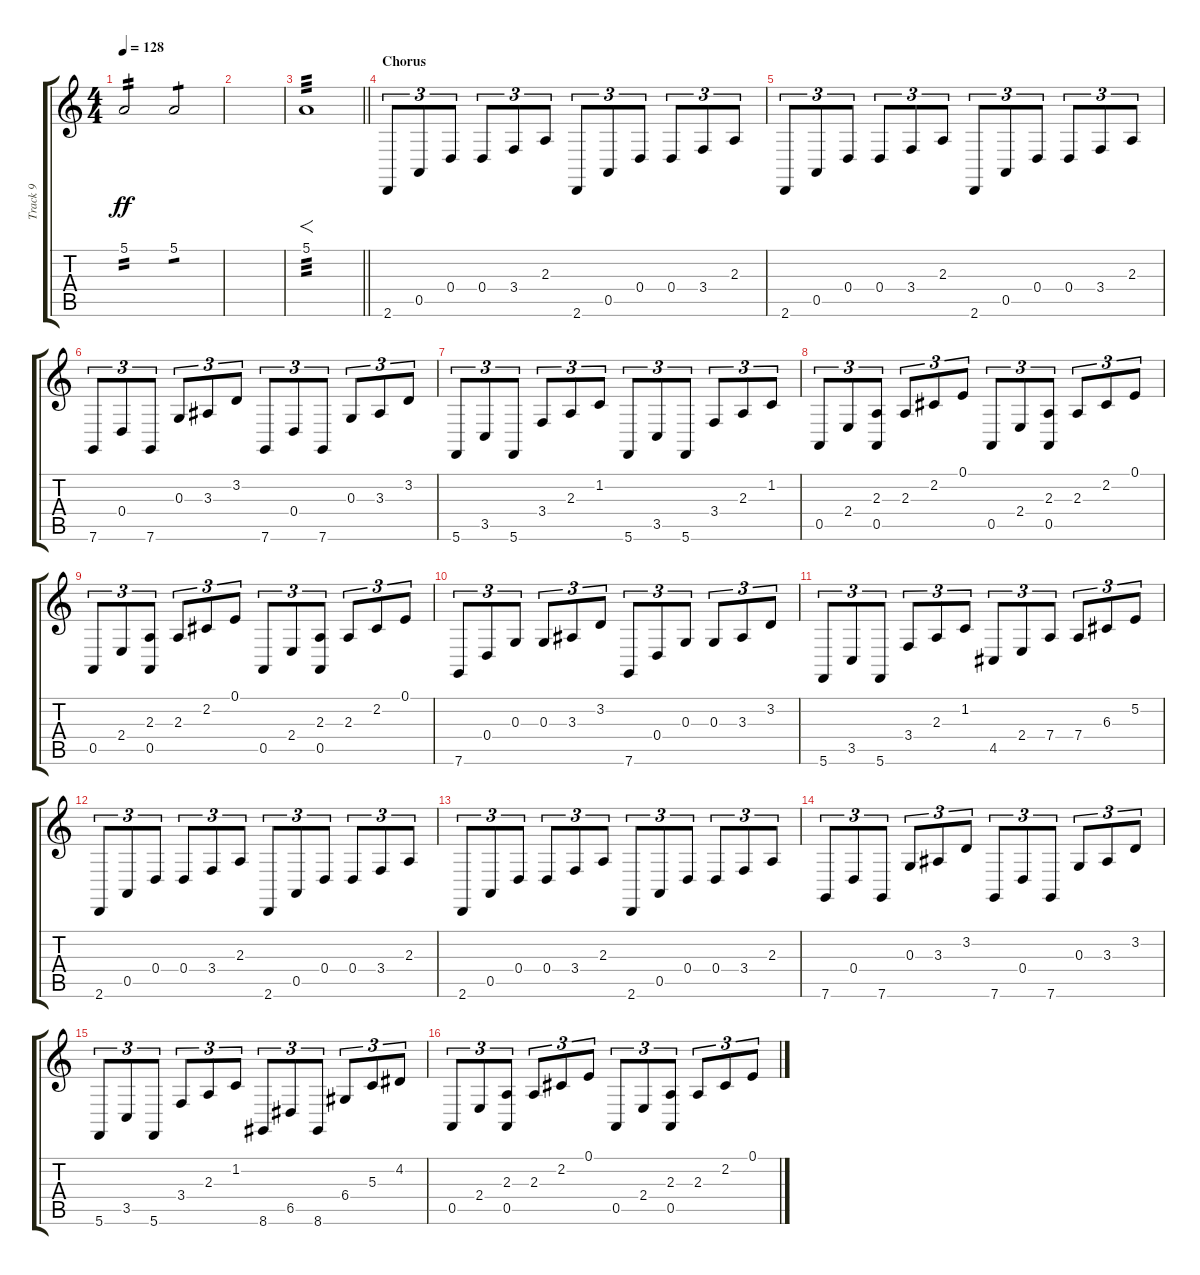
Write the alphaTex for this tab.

\track ("Track 9" "Track 9") {instrument lead1square}
\staff {score tabs}
\tuning (E4 B3 G3 D3 A2 C2) {hide}
\ts (4 4)
\tempo 128
\clef g2
\ks c
5.1.2{tp 2 dy ff} 5.1.2{tp 1} |
|
\barLineRight lightlight
5.1.1{f tp 3} |
\section ("" "Chorus")
2.6.8{tu (3 2)} 0.5.8{tu (3 2)} 0.4.8{tu (3 2)} 0.4.8{tu (3 2)} 3.4.8{tu (3 2)} 2.3.8{tu (3 2)} 2.6.8{tu (3 2)} 0.5.8{tu (3 2)} 0.4.8{tu (3 2)} 0.4.8{tu (3 2)} 3.4.8{tu (3 2)} 2.3.8{tu (3 2)} |
2.6.8{tu (3 2)} 0.5.8{tu (3 2)} 0.4.8{tu (3 2)} 0.4.8{tu (3 2)} 3.4.8{tu (3 2)} 2.3.8{tu (3 2)} 2.6.8{tu (3 2)} 0.5.8{tu (3 2)} 0.4.8{tu (3 2)} 0.4.8{tu (3 2)} 3.4.8{tu (3 2)} 2.3.8{tu (3 2)} |
7.6.8{tu (3 2)} 0.4.8{tu (3 2)} 7.6.8{tu (3 2)} 0.3.8{tu (3 2)} 3.3.8{tu (3 2)} 3.2.8{tu (3 2)} 7.6.8{tu (3 2)} 0.4.8{tu (3 2)} 7.6.8{tu (3 2)} 0.3.8{tu (3 2)} 3.3.8{tu (3 2)} 3.2.8{tu (3 2)} |
5.6.8{tu (3 2)} 3.5.8{tu (3 2)} 5.6.8{tu (3 2)} 3.4.8{tu (3 2)} 2.3.8{tu (3 2)} 1.2.8{tu (3 2)} 5.6.8{tu (3 2)} 3.5.8{tu (3 2)} 5.6.8{tu (3 2)} 3.4.8{tu (3 2)} 2.3.8{tu (3 2)} 1.2.8{tu (3 2)} |
0.5.8{tu (3 2)} 2.4.8{tu (3 2)} (2.3 0.5).8{tu (3 2)} 2.3.8{tu (3 2)} 2.2.8{tu (3 2)} 0.1.8{tu (3 2)} 0.5.8{tu (3 2)} 2.4.8{tu (3 2)} (2.3 0.5).8{tu (3 2)} 2.3.8{tu (3 2)} 2.2.8{tu (3 2)} 0.1.8{tu (3 2)} |
0.5.8{tu (3 2)} 2.4.8{tu (3 2)} (2.3 0.5).8{tu (3 2)} 2.3.8{tu (3 2)} 2.2.8{tu (3 2)} 0.1.8{tu (3 2)} 0.5.8{tu (3 2)} 2.4.8{tu (3 2)} (2.3 0.5).8{tu (3 2)} 2.3.8{tu (3 2)} 2.2.8{tu (3 2)} 0.1.8{tu (3 2)} |
7.6.8{tu (3 2)} 0.4.8{tu (3 2)} 0.3.8{tu (3 2)} 0.3.8{tu (3 2)} 3.3.8{tu (3 2)} 3.2.8{tu (3 2)} 7.6.8{tu (3 2)} 0.4.8{tu (3 2)} 0.3.8{tu (3 2)} 0.3.8{tu (3 2)} 3.3.8{tu (3 2)} 3.2.8{tu (3 2)} |
5.6.8{tu (3 2)} 3.5.8{tu (3 2)} 5.6.8{tu (3 2)} 3.4.8{tu (3 2)} 2.3.8{tu (3 2)} 1.2.8{tu (3 2)} 4.5.8{tu (3 2)} 2.4.8{tu (3 2)} 7.4.8{tu (3 2)} 7.4.8{tu (3 2)} 6.3.8{tu (3 2)} 5.2.8{tu (3 2)} |
2.6.8{tu (3 2)} 0.5.8{tu (3 2)} 0.4.8{tu (3 2)} 0.4.8{tu (3 2)} 3.4.8{tu (3 2)} 2.3.8{tu (3 2)} 2.6.8{tu (3 2)} 0.5.8{tu (3 2)} 0.4.8{tu (3 2)} 0.4.8{tu (3 2)} 3.4.8{tu (3 2)} 2.3.8{tu (3 2)} |
2.6.8{tu (3 2)} 0.5.8{tu (3 2)} 0.4.8{tu (3 2)} 0.4.8{tu (3 2)} 3.4.8{tu (3 2)} 2.3.8{tu (3 2)} 2.6.8{tu (3 2)} 0.5.8{tu (3 2)} 0.4.8{tu (3 2)} 0.4.8{tu (3 2)} 3.4.8{tu (3 2)} 2.3.8{tu (3 2)} |
7.6.8{tu (3 2)} 0.4.8{tu (3 2)} 7.6.8{tu (3 2)} 0.3.8{tu (3 2)} 3.3.8{tu (3 2)} 3.2.8{tu (3 2)} 7.6.8{tu (3 2)} 0.4.8{tu (3 2)} 7.6.8{tu (3 2)} 0.3.8{tu (3 2)} 3.3.8{tu (3 2)} 3.2.8{tu (3 2)} |
5.6.8{tu (3 2)} 3.5.8{tu (3 2)} 5.6.8{tu (3 2)} 3.4.8{tu (3 2)} 2.3.8{tu (3 2)} 1.2.8{tu (3 2)} 8.6.8{tu (3 2)} 6.5.8{tu (3 2)} 8.6.8{tu (3 2)} 6.4.8{tu (3 2)} 5.3.8{tu (3 2)} 4.2.8{tu (3 2)} |
0.5.8{tu (3 2)} 2.4.8{tu (3 2)} (2.3 0.5).8{tu (3 2)} 2.3.8{tu (3 2)} 2.2.8{tu (3 2)} 0.1.8{tu (3 2)} 0.5.8{tu (3 2)} 2.4.8{tu (3 2)} (2.3 0.5).8{tu (3 2)} 2.3.8{tu (3 2)} 2.2.8{tu (3 2)} 0.1.8{tu (3 2)}
